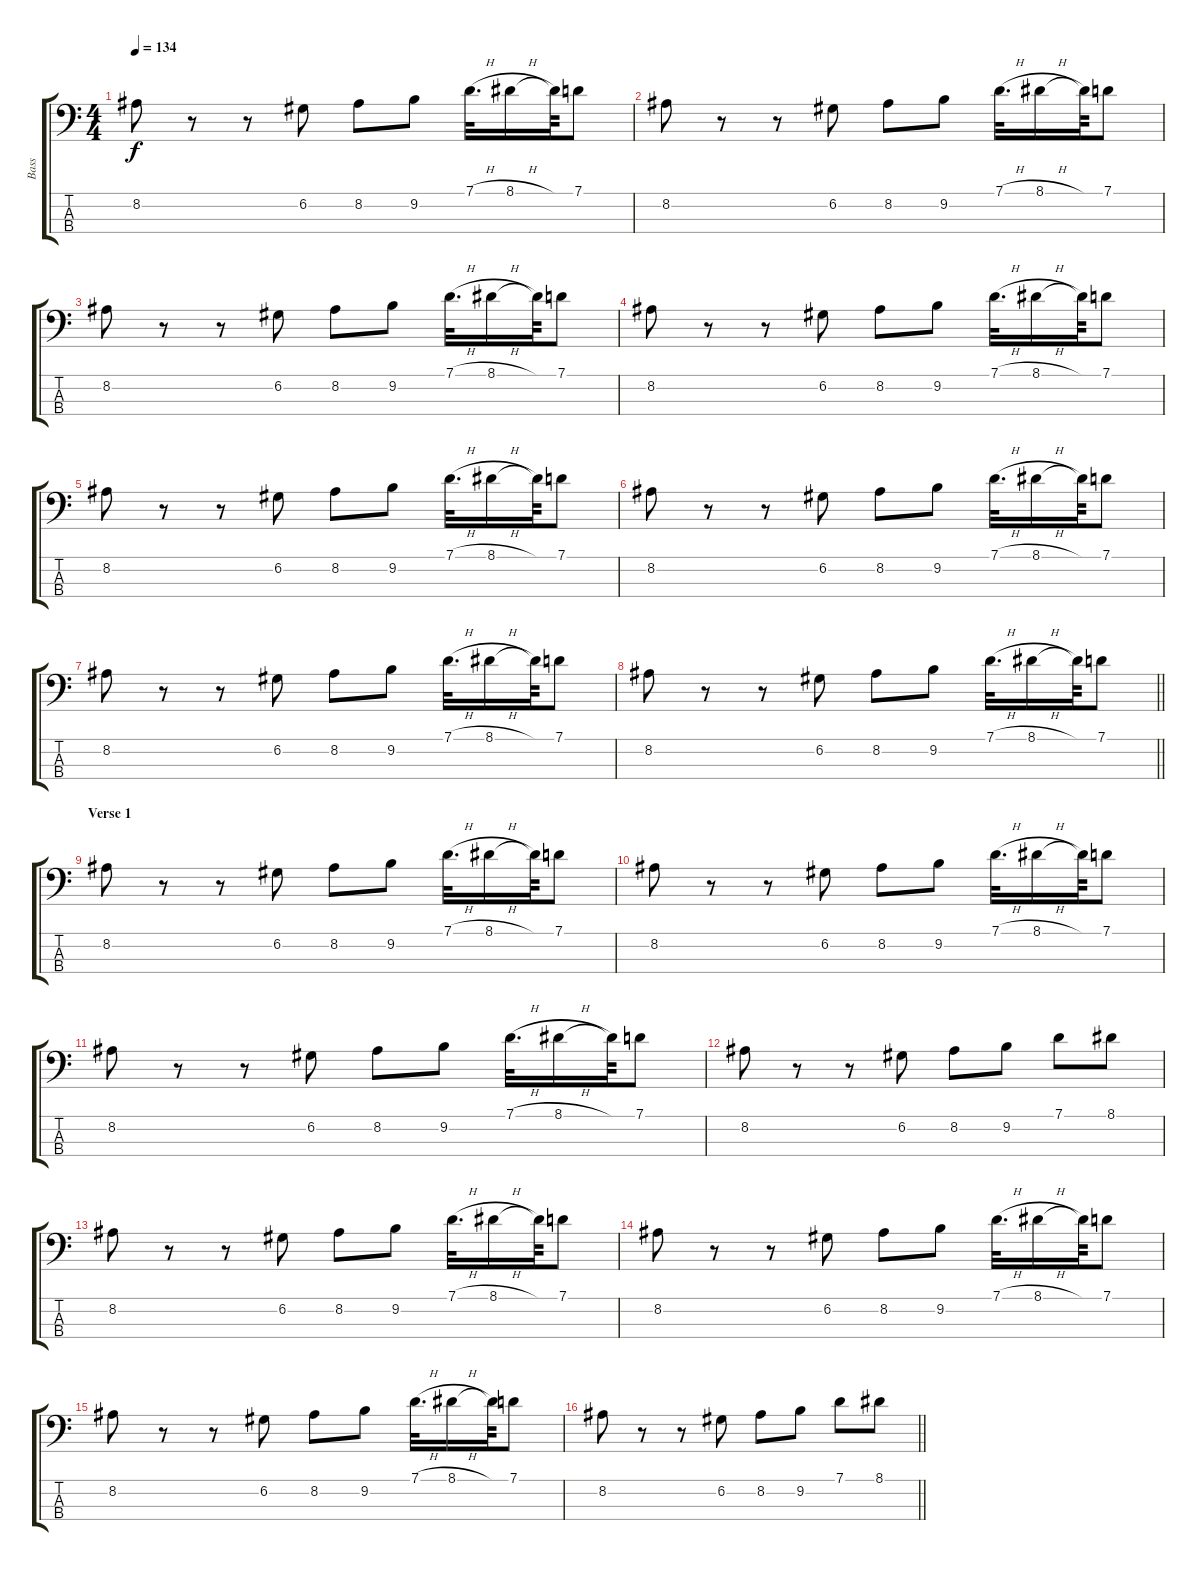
\track ("Bass" "Bass") {instrument electricbasspick}
\staff {score tabs}
\tuning (G2 D2 A1 E1) {hide}
\ts (4 4)
\tempo 134
\clef f4
\ks c
8.2.8{dy f} r.8 r.8 6.2.8 8.2.8 9.2.8 7.1{h}.32{d} 8.1{h}.16 8.1{t}.64 7.1.8 |
8.2.8 r.8 r.8 6.2.8 8.2.8 9.2.8 7.1{h}.32{d} 8.1{h}.16 8.1{t}.64 7.1.8 |
8.2.8 r.8 r.8 6.2.8 8.2.8 9.2.8 7.1{h}.32{d} 8.1{h}.16 8.1{t}.64 7.1.8 |
8.2.8 r.8 r.8 6.2.8 8.2.8 9.2.8 7.1{h}.32{d} 8.1{h}.16 8.1{t}.64 7.1.8 |
8.2.8 r.8 r.8 6.2.8 8.2.8 9.2.8 7.1{h}.32{d} 8.1{h}.16 8.1{t}.64 7.1.8 |
8.2.8 r.8 r.8 6.2.8 8.2.8 9.2.8 7.1{h}.32{d} 8.1{h}.16 8.1{t}.64 7.1.8 |
8.2.8 r.8 r.8 6.2.8 8.2.8 9.2.8 7.1{h}.32{d} 8.1{h}.16 8.1{t}.64 7.1.8 |
\barLineRight lightlight
8.2.8 r.8 r.8 6.2.8 8.2.8 9.2.8 7.1{h}.32{d} 8.1{h}.16 8.1{t}.64 7.1.8 |
\section ("" "Verse 1")
8.2.8 r.8 r.8 6.2.8 8.2.8 9.2.8 7.1{h}.32{d} 8.1{h}.16 8.1{t}.64 7.1.8 |
8.2.8 r.8 r.8 6.2.8 8.2.8 9.2.8 7.1{h}.32{d} 8.1{h}.16 8.1{t}.64 7.1.8 |
8.2.8 r.8 r.8 6.2.8 8.2.8 9.2.8 7.1{h}.32{d} 8.1{h}.16 8.1{t}.64 7.1.8 |
8.2.8 r.8 r.8 6.2.8 8.2.8 9.2.8 7.1.8 8.1.8 |
8.2.8 r.8 r.8 6.2.8 8.2.8 9.2.8 7.1{h}.32{d} 8.1{h}.16 8.1{t}.64 7.1.8 |
8.2.8 r.8 r.8 6.2.8 8.2.8 9.2.8 7.1{h}.32{d} 8.1{h}.16 8.1{t}.64 7.1.8 |
8.2.8 r.8 r.8 6.2.8 8.2.8 9.2.8 7.1{h}.32{d} 8.1{h}.16 8.1{t}.64 7.1.8 |
\barLineRight lightlight
8.2.8 r.8 r.8 6.2.8 8.2.8 9.2.8 7.1.8 8.1.8
